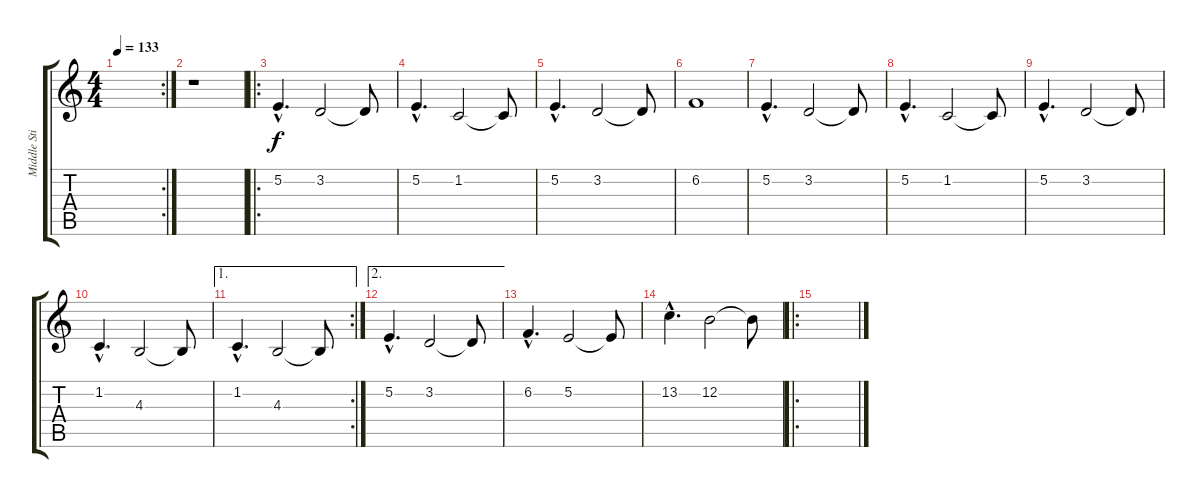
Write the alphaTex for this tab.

\track ("Middle Stings" "Middle Sti") {instrument stringensemble1}
\staff {score tabs}
\tuning (E4 B3 G3 D3 A2 E2) {hide}
\rc 2
\ts (4 4)
\tempo 133
\clef g2
\ks c
|
r.1 |
\ro
5.2{hac}.4{d} 3.2.2 3.2{t}.8 |
5.2{hac}.4{d} 1.2.2 1.2{t}.8 |
5.2{hac}.4{d} 3.2.2 3.2{t}.8 |
6.2.1 |
5.2{hac}.4{d} 3.2.2 3.2{t}.8 |
5.2{hac}.4{d} 1.2.2 1.2{t}.8 |
5.2{hac}.4{d} 3.2.2 3.2{t}.8 |
1.2{hac}.4{d} 4.3.2 4.3{t}.8 |
\ae 1
\rc 2
1.2{hac}.4{d} 4.3.2 4.3{t}.8 |
\ae 2
5.2{hac}.4{d} 3.2.2 3.2{t}.8 |
6.2{hac}.4{d} 5.2.2 5.2{t}.8 |
13.2{hac}.4{d} 12.2.2 12.2{t}.8 |
\ro
